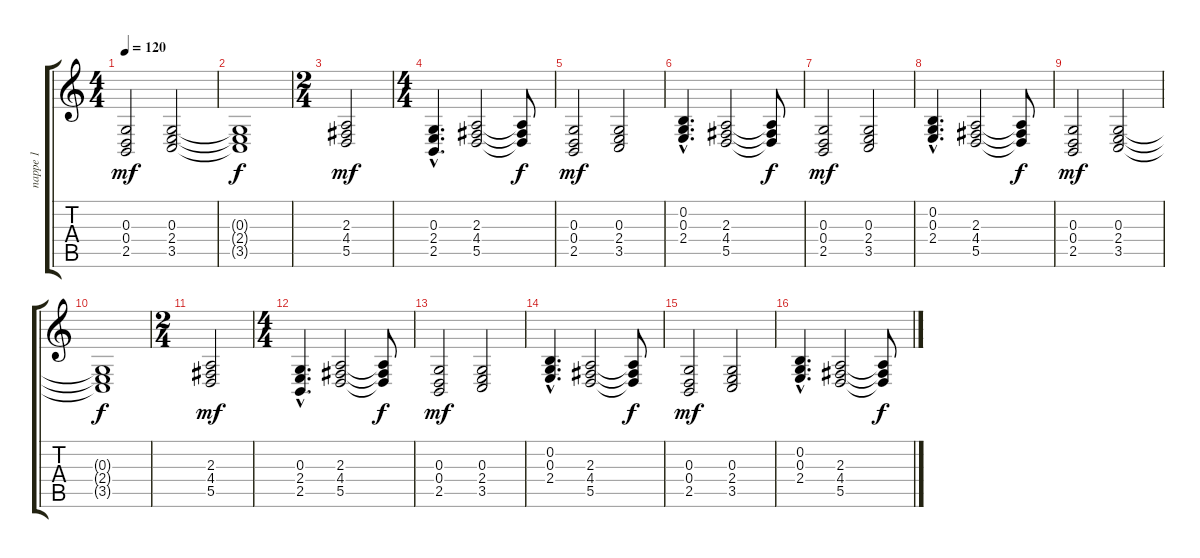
\track ("nappe 1" "nappe 1") {instrument synthstrings1}
\staff {score tabs}
\tuning (E4 B3 G3 D3 A2 E2) {hide}
\ts (4 4)
\tempo 120
\clef g2
\ks c
(0.3 0.4 2.5).2{dy mf} (0.3 2.4 3.5).2 |
(0.3{t} 2.4{t} 3.5{t}).1{dy f} |
\ts (2 4)
(2.3 4.4 5.5).2{dy mf} |
\ts (4 4)
(0.3{hac} 2.4{hac} 2.5{hac}).4{d} (2.3 4.4 5.5).2 (2.3{t} 4.4{t} 5.5{t}).8{dy f} |
(0.3 0.4 2.5).2{dy mf} (0.3 2.4 3.5).2 |
(0.2{hac} 0.3{hac} 2.4{hac}).4{d} (2.3 4.4 5.5).2 (2.3{t} 4.4{t} 5.5{t}).8{dy f} |
(0.3 0.4 2.5).2{dy mf} (0.3 2.4 3.5).2 |
(0.2{hac} 0.3{hac} 2.4{hac}).4{d} (2.3 4.4 5.5).2 (2.3{t} 4.4{t} 5.5{t}).8{dy f} |
(0.3 0.4 2.5).2{dy mf} (0.3 2.4 3.5).2 |
(0.3{t} 2.4{t} 3.5{t}).1{dy f} |
\ts (2 4)
(2.3 4.4 5.5).2{dy mf} |
\ts (4 4)
(0.3{hac} 2.4{hac} 2.5{hac}).4{d} (2.3 4.4 5.5).2 (2.3{t} 4.4{t} 5.5{t}).8{dy f} |
(0.3 0.4 2.5).2{dy mf} (0.3 2.4 3.5).2 |
(0.2{hac} 0.3{hac} 2.4{hac}).4{d} (2.3 4.4 5.5).2 (2.3{t} 4.4{t} 5.5{t}).8{dy f} |
(0.3 0.4 2.5).2{dy mf} (0.3 2.4 3.5).2 |
(0.2{hac} 0.3{hac} 2.4{hac}).4{d} (2.3 4.4 5.5).2 (2.3{t} 4.4{t} 5.5{t}).8{dy f}
